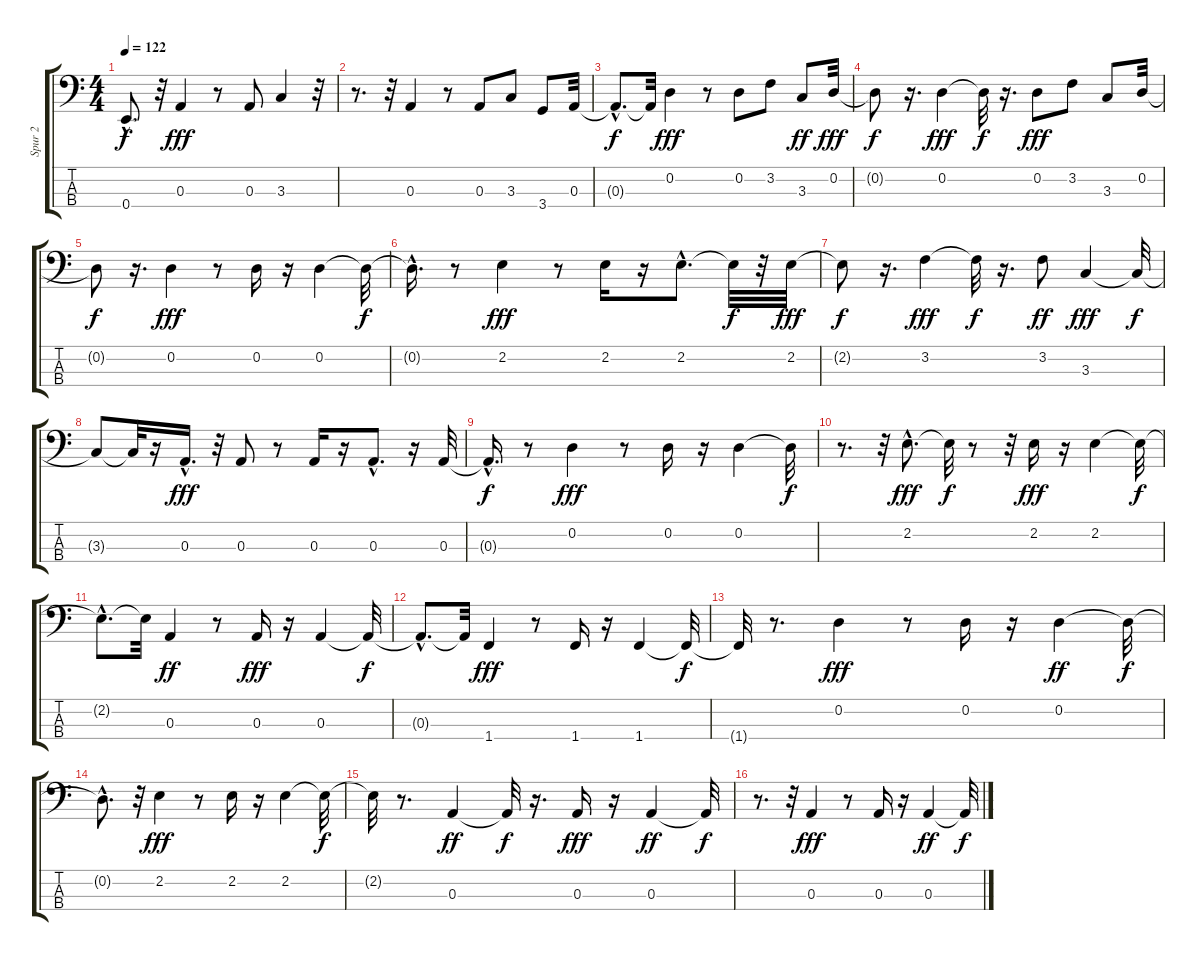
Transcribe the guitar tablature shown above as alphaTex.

\track ("Spur 2" "Spur 2") {instrument electricbassfinger}
\staff {score tabs}
\tuning (G2 D2 A1 E1) {hide}
\ts (4 4)
\tempo 122
\clef f4
\ks c
0.4{hac t}.8{d dy f} r.32 0.3.4{dy fff} r.8 0.3.8 3.3.4 r.32 |
r.8{d} r.32 0.3.4 r.8 0.3.8 3.3.8 3.4.8 0.3.32 |
0.3{hac t}.8{d dy f} 0.3{t}.32 0.2.4{dy fff} r.8 0.2.8 3.2.8 3.3.8{dy ff} 0.2.32{dy fff} |
0.2{t}.8{dy f} r.16{d} 0.2.4{dy fff} 0.2{t}.32{dy f} r.16{d} 0.2.8{dy fff} 3.2.8 3.3.8 0.2.32 |
0.2{t}.8{dy f} r.16{d} 0.2.4{dy fff} r.8 0.2.16 r.16 0.2.4 0.2{t}.32{dy f} |
0.2{hac t}.16{d} r.8 2.2.4{dy fff} r.8 2.2.16 r.16 2.2{hac}.8{d} 2.2{t}.32{dy f} r.32 2.2.32{dy fff} |
2.2{t}.8{dy f} r.16{d} 3.2.4{dy fff} 3.2{t}.32{dy f} r.16{d} 3.2.8{dy ff} 3.3.4{dy fff} 3.3{t}.32{dy f} |
3.3{t}.8 3.3{t}.32 r.16 0.3{hac}.16{d dy fff} r.32 0.3.8 r.8 0.3.16 r.16 0.3{hac}.8{d} r.16 0.3.32 |
0.3{hac t}.16{d dy f} r.8 0.2.4{dy fff} r.8 0.2.16 r.16 0.2.4 0.2{t}.32{dy f} |
r.8{d} r.32 2.2{hac}.8{d dy fff} 2.2{t}.32{dy f} r.8 r.32 2.2.16{dy fff} r.16 2.2.4 2.2{t}.32{dy f} |
2.2{hac t}.8{d} 2.2{t}.32 0.3.4{dy ff} r.8 0.3.16{dy fff} r.16 0.3.4 0.3{t}.32{dy f} |
0.3{hac t}.8{d} 0.3{t}.32 1.4.4{dy fff} r.8 1.4.16 r.16 1.4.4 1.4{t}.32{dy f} |
1.4{t}.32 r.8{d} 0.2.4{dy fff} r.8 0.2.16 r.16 0.2.4{dy ff} 0.2{t}.32{dy f} |
0.2{hac t}.8{d} r.32 2.2.4{dy fff} r.8 2.2.16 r.16 2.2.4 2.2{t}.32{dy f} |
2.2{t}.32 r.8{d} 0.3.4{dy ff} 0.3{t}.32{dy f} r.16{d} 0.3.16{dy fff} r.16 0.3.4{dy ff} 0.3{t}.32{dy f} |
r.8{d} r.32 0.3.4{dy fff} r.8 0.3.16 r.16 0.3.4{dy ff} 0.3{t}.32{dy f}
